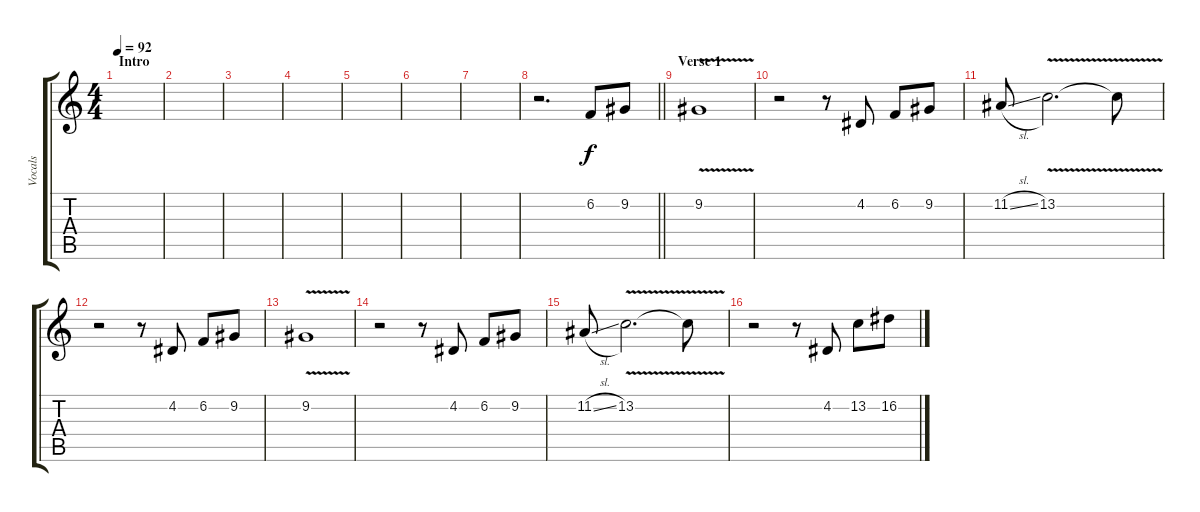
\track ("Vocals" "Vocals") {instrument altosax}
\staff {score tabs}
\tuning (E4 B3 G3 D3 A2 E2) {hide}
\ts (4 4)
\section ("" "Intro")
\tempo 92
\clef g2
\ks c
|
|
|
|
|
|
|
\barLineRight lightlight
r.2{d} 6.2.8 9.2.8 |
\section ("" "Verse 1")
9.2{v}.1 |
r.2 r.8 4.2.8 6.2.8 9.2.8 |
11.2{sl}.8 13.2{v}.2{d} 13.2{t}.8 |
r.2 r.8 4.2.8 6.2.8 9.2.8 |
9.2{v}.1 |
r.2 r.8 4.2.8 6.2.8 9.2.8 |
11.2{sl}.8 13.2{v}.2{d} 13.2{t}.8 |
r.2 r.8 4.2.8 13.2.8 16.2.8
